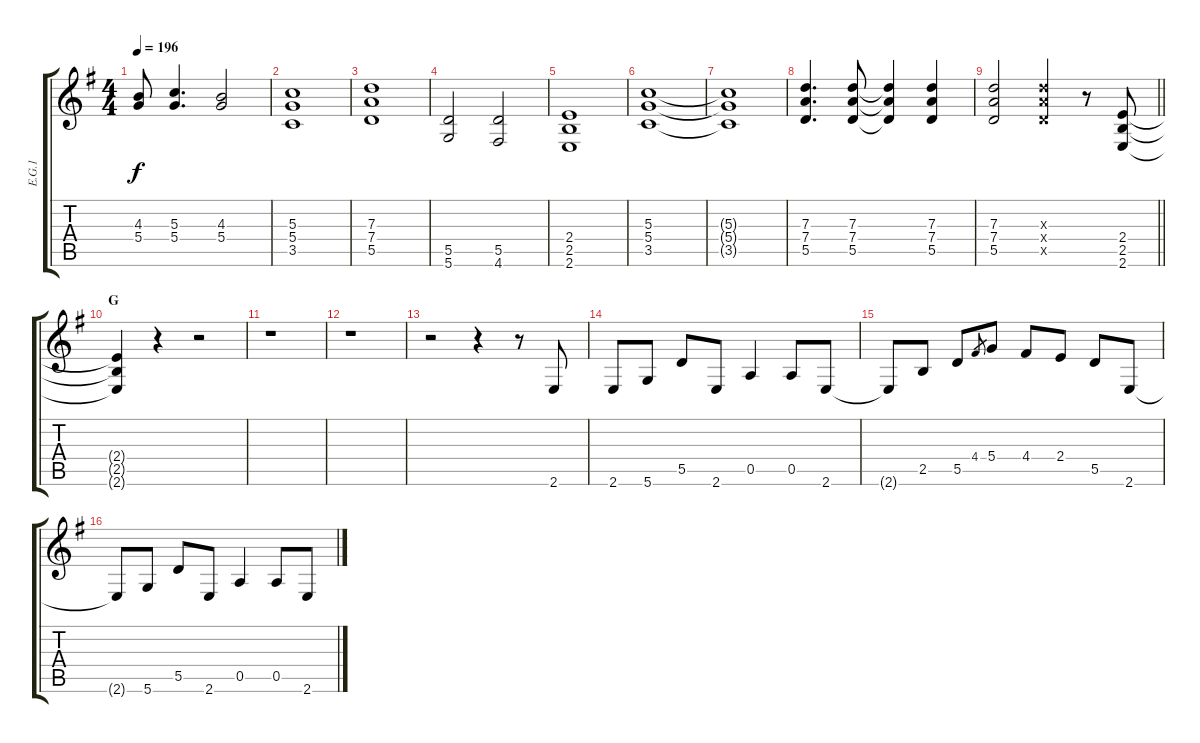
\track ("E.G.1" "E.G.1") {instrument overdrivenguitar}
\staff {score tabs}
\tuning (E4 B3 G3 D3 A2 D2) {hide}
\ts (4 4)
\tempo 196
\clef g2
\ks g
(4.3 5.4).8{dy f} (5.3 5.4).4{d} (4.3 5.4).2 |
(5.3 5.4 3.5).1 |
(7.3 7.4 5.5).1 |
(5.5 5.6).2 (5.5 4.6).2 |
(2.4 2.5 2.6).1 |
(5.3 5.4 3.5).1 |
(5.3{t} 5.4{t} 3.5{t}).1 |
(7.3 7.4 5.5).4{d} (7.3 7.4 5.5).8 (7.3{t} 7.4{t} 5.5{t}).4 (7.3 7.4 5.5).4 |
\barLineRight lightlight
(7.3 7.4 5.5).2 (7.3{x} 7.4{x} 5.5{x}).4 r.8 (2.4 2.5 2.6).8 |
\section ("" "G")
(2.4{t} 2.5{t} 2.6{t}).4 r.4 r.2 |
r.1 |
r.1 |
r.2 r.4 r.8 2.6.8 |
2.6.8 5.6.8 5.5.8 2.6.8 0.5.4 0.5.8 2.6.8 |
2.6{t}.8 2.5.8 5.5.8 4.4.8{gr} 5.4.8 4.4.8 2.4.8 5.5.8 2.6.8 |
2.6{t}.8 5.6.8 5.5.8 2.6.8 0.5.4 0.5.8 2.6.8
